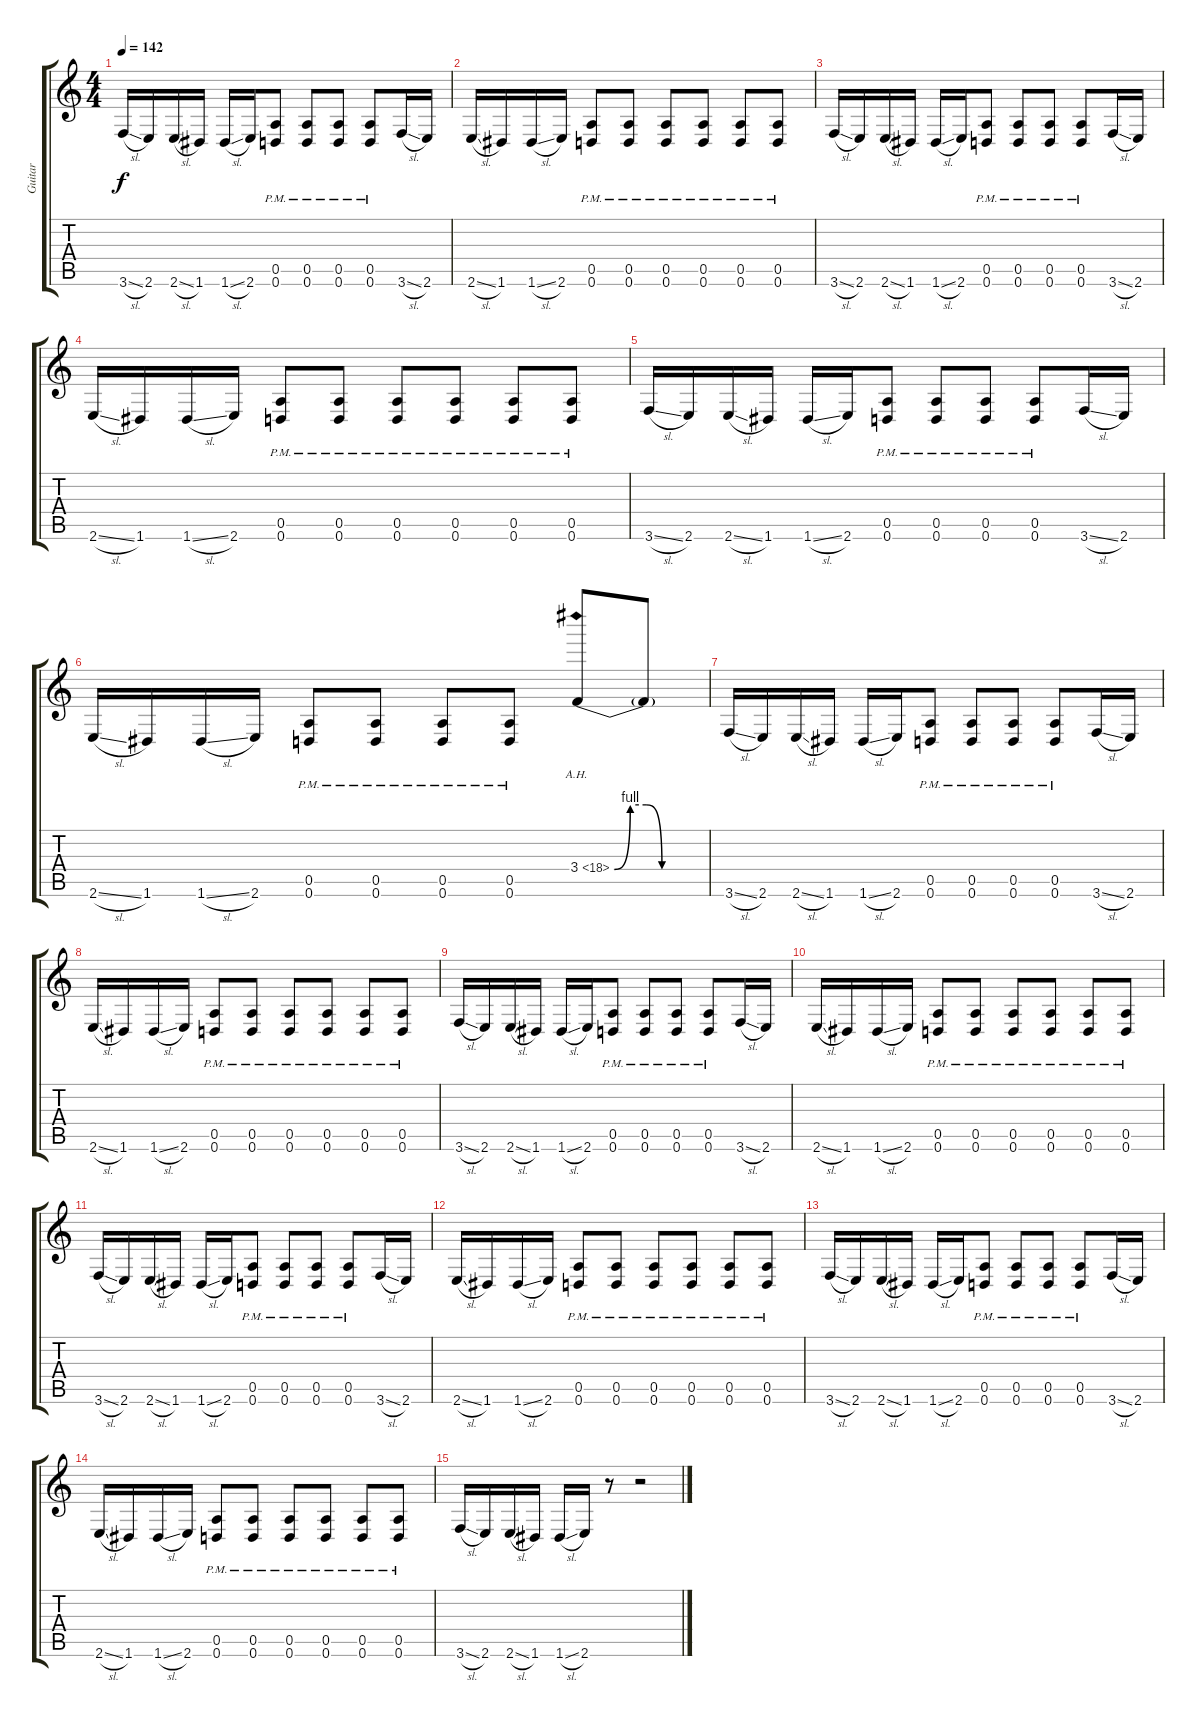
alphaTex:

\track ("Guitar" "Guitar") {instrument distortionguitar}
\staff {score tabs}
\tuning (E4 B3 G3 D3 A2 D2) {hide}
\ts (4 4)
\tempo 142
\clef g2
\ks c
3.6{sl}.16{dy f} 2.6.16 2.6{sl}.16 1.6.16 1.6{sl}.16 2.6.16 (0.5{pm} 0.6{pm}).8 (0.5{pm} 0.6{pm}).8 (0.5{pm} 0.6{pm}).8 (0.5{pm} 0.6{pm}).8 3.6{sl}.16 2.6.16 |
2.6{sl}.16 1.6.16 1.6{sl}.16 2.6.16 (0.5{pm} 0.6{pm}).8 (0.5{pm} 0.6{pm}).8 (0.5{pm} 0.6{pm}).8 (0.5{pm} 0.6{pm}).8 (0.5{pm} 0.6{pm}).8 (0.5{pm} 0.6{pm}).8 |
3.6{sl}.16 2.6.16 2.6{sl}.16 1.6.16 1.6{sl}.16 2.6.16 (0.5{pm} 0.6{pm}).8 (0.5{pm} 0.6{pm}).8 (0.5{pm} 0.6{pm}).8 (0.5{pm} 0.6{pm}).8 3.6{sl}.16 2.6.16 |
2.6{sl}.16 1.6.16 1.6{sl}.16 2.6.16 (0.5{pm} 0.6{pm}).8 (0.5{pm} 0.6{pm}).8 (0.5{pm} 0.6{pm}).8 (0.5{pm} 0.6{pm}).8 (0.5{pm} 0.6{pm}).8 (0.5{pm} 0.6{pm}).8 |
3.6{sl}.16 2.6.16 2.6{sl}.16 1.6.16 1.6{sl}.16 2.6.16 (0.5{pm} 0.6{pm}).8 (0.5{pm} 0.6{pm}).8 (0.5{pm} 0.6{pm}).8 (0.5{pm} 0.6{pm}).8 3.6{sl}.16 2.6.16 |
2.6{sl}.16 1.6.16 1.6{sl}.16 2.6.16 (0.5{pm} 0.6{pm}).8 (0.5{pm} 0.6{pm}).8 (0.5{pm} 0.6{pm}).8 (0.5{pm} 0.6{pm}).8 3.4{be (custom 0 0 10 4 20 4 30 0 60 0) ah 15}.8 3.4{t}.8 |
3.6{sl}.16 2.6.16 2.6{sl}.16 1.6.16 1.6{sl}.16 2.6.16 (0.5{pm} 0.6{pm}).8 (0.5{pm} 0.6{pm}).8 (0.5{pm} 0.6{pm}).8 (0.5{pm} 0.6{pm}).8 3.6{sl}.16 2.6.16 |
2.6{sl}.16 1.6.16 1.6{sl}.16 2.6.16 (0.5{pm} 0.6{pm}).8 (0.5{pm} 0.6{pm}).8 (0.5{pm} 0.6{pm}).8 (0.5{pm} 0.6{pm}).8 (0.5{pm} 0.6{pm}).8 (0.5{pm} 0.6{pm}).8 |
3.6{sl}.16 2.6.16 2.6{sl}.16 1.6.16 1.6{sl}.16 2.6.16 (0.5{pm} 0.6{pm}).8 (0.5{pm} 0.6{pm}).8 (0.5{pm} 0.6{pm}).8 (0.5{pm} 0.6{pm}).8 3.6{sl}.16 2.6.16 |
2.6{sl}.16 1.6.16 1.6{sl}.16 2.6.16 (0.5{pm} 0.6{pm}).8 (0.5{pm} 0.6{pm}).8 (0.5{pm} 0.6{pm}).8 (0.5{pm} 0.6{pm}).8 (0.5{pm} 0.6{pm}).8 (0.5{pm} 0.6{pm}).8 |
3.6{sl}.16 2.6.16 2.6{sl}.16 1.6.16 1.6{sl}.16 2.6.16 (0.5{pm} 0.6{pm}).8 (0.5{pm} 0.6{pm}).8 (0.5{pm} 0.6{pm}).8 (0.5{pm} 0.6{pm}).8 3.6{sl}.16 2.6.16 |
2.6{sl}.16 1.6.16 1.6{sl}.16 2.6.16 (0.5{pm} 0.6{pm}).8 (0.5{pm} 0.6{pm}).8 (0.5{pm} 0.6{pm}).8 (0.5{pm} 0.6{pm}).8 (0.5{pm} 0.6{pm}).8 (0.5{pm} 0.6{pm}).8 |
3.6{sl}.16 2.6.16 2.6{sl}.16 1.6.16 1.6{sl}.16 2.6.16 (0.5{pm} 0.6{pm}).8 (0.5{pm} 0.6{pm}).8 (0.5{pm} 0.6{pm}).8 (0.5{pm} 0.6{pm}).8 3.6{sl}.16 2.6.16 |
2.6{sl}.16 1.6.16 1.6{sl}.16 2.6.16 (0.5{pm} 0.6{pm}).8 (0.5{pm} 0.6{pm}).8 (0.5{pm} 0.6{pm}).8 (0.5{pm} 0.6{pm}).8 (0.5{pm} 0.6{pm}).8 (0.5{pm} 0.6{pm}).8 |
3.6{sl}.16 2.6.16 2.6{sl}.16 1.6.16 1.6{sl}.16 2.6.16 r.8 r.2
